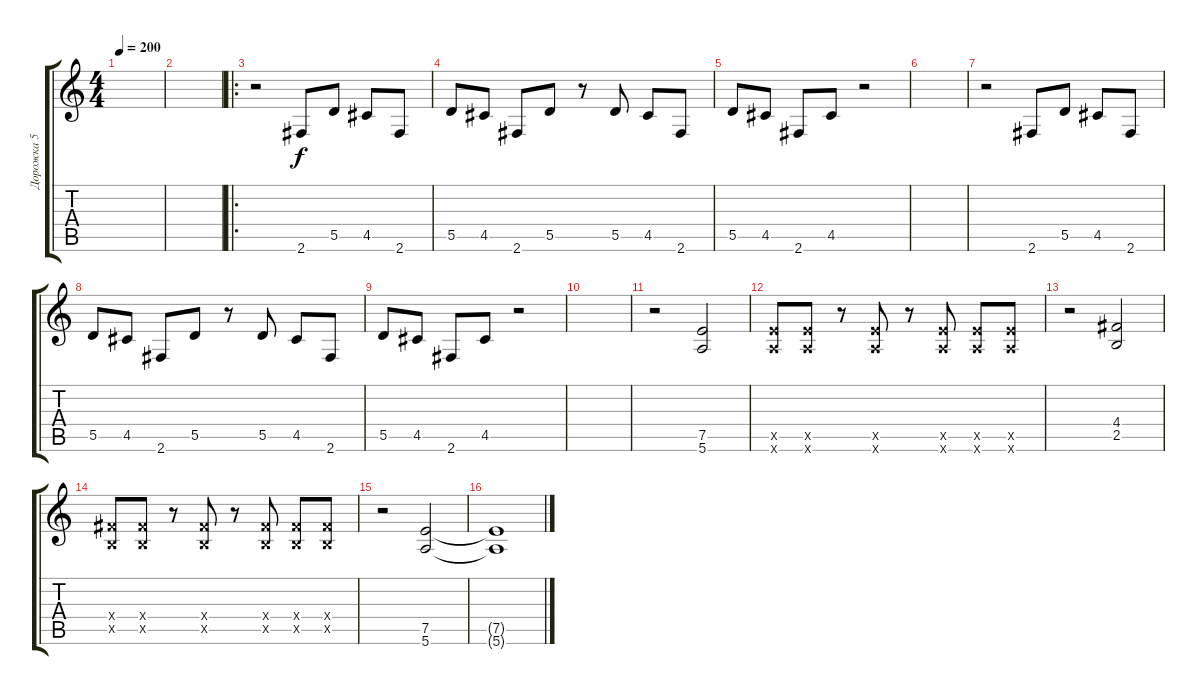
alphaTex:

\track ("Дорожка 5" "Дорожка 5") {instrument distortionguitar}
\staff {score tabs}
\tuning (E4 B3 G3 D3 A2 E2) {hide}
\ts (4 4)
\tempo 200
\clef g2
\ks c
|
|
\ro
r.2 2.6.8 5.5.8 4.5.8 2.6.8 |
5.5.8 4.5.8 2.6.8 5.5.8 r.8 5.5.8 4.5.8 2.6.8 |
5.5.8 4.5.8 2.6.8 4.5.8 r.2 |
|
r.2 2.6.8 5.5.8 4.5.8 2.6.8 |
5.5.8 4.5.8 2.6.8 5.5.8 r.8 5.5.8 4.5.8 2.6.8 |
5.5.8 4.5.8 2.6.8 4.5.8 r.2 |
|
r.2 (7.5 5.6).2 |
(7.5{x} 5.6{x}).8 (7.5{x} 5.6{x}).8 r.8 (7.5{x} 5.6{x}).8 r.8 (7.5{x} 5.6{x}).8 (7.5{x} 5.6{x}).8 (7.5{x} 5.6{x}).8 |
r.2 (4.4 2.5).2 |
(4.4{x} 2.5{x}).8 (4.4{x} 2.5{x}).8 r.8 (4.4{x} 2.5{x}).8 r.8 (4.4{x} 2.5{x}).8 (4.4{x} 2.5{x}).8 (4.4{x} 2.5{x}).8 |
r.2 (7.5 5.6).2 |
(7.5{t} 5.6{t}).1
